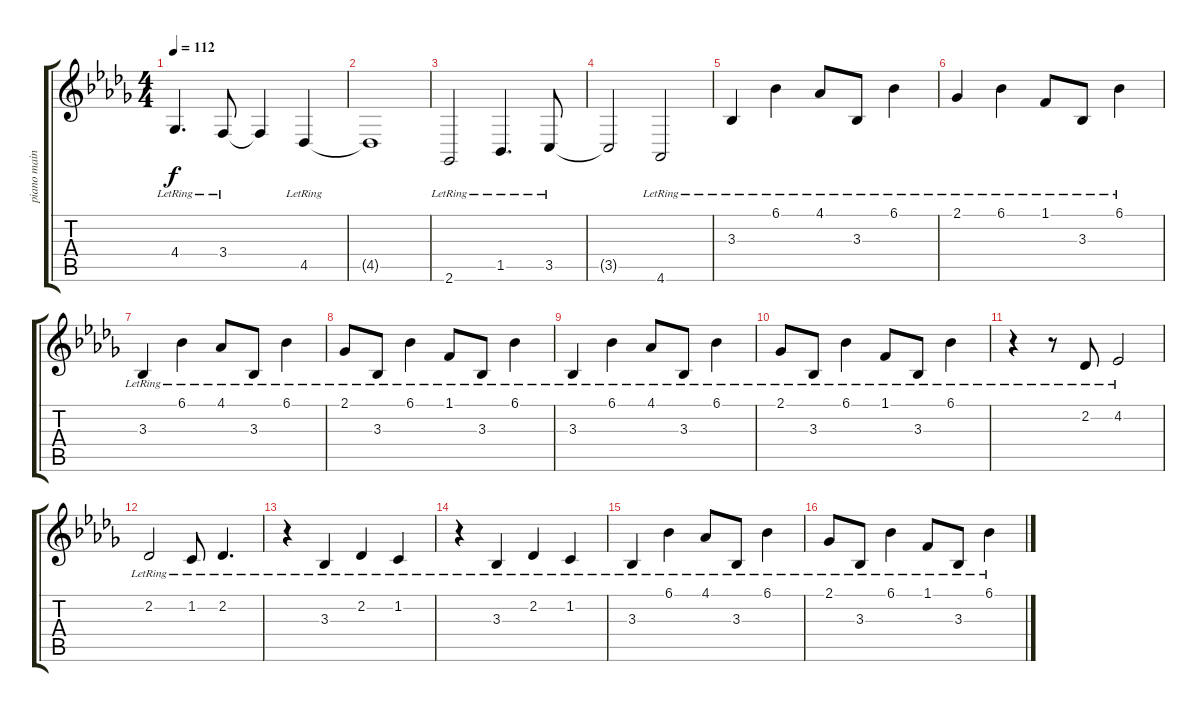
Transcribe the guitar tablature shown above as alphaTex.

\track ("piano main droite" "piano main") {instrument acousticgrandpiano bank 1}
\staff {score tabs}
\tuning (E4 B3 G3 D3 A2 E2) {hide}
\ts (4 4)
\tempo 112
\clef g2
\ks bbminor
4.4{lr}.4{d dy f} 3.4{lr}.8 3.4{t}.4 4.5{lr}.4 |
4.5{t}.1 |
2.6{lr}.2 1.5{lr}.4{d} 3.5{lr}.8 |
3.5{t}.2 4.6{lr}.2 |
3.3{lr}.4 6.1{lr}.4 4.1{lr}.8 3.3{lr}.8 6.1{lr}.4 |
2.1{lr}.4 6.1{lr}.4 1.1{lr}.8 3.3{lr}.8 6.1{lr}.4 |
3.3{lr}.4 6.1{lr}.4 4.1{lr}.8 3.3{lr}.8 6.1{lr}.4 |
2.1{lr}.8 3.3{lr}.8 6.1{lr}.4 1.1{lr}.8 3.3{lr}.8 6.1{lr}.4 |
3.3{lr}.4 6.1{lr}.4 4.1{lr}.8 3.3{lr}.8 6.1{lr}.4 |
2.1{lr}.8 3.3{lr}.8 6.1{lr}.4 1.1{lr}.8 3.3{lr}.8 6.1{lr}.4 |
r.4 r.8 2.2{lr}.8 4.2{lr}.2 |
2.2{lr}.2 1.2{lr}.8 2.2{lr}.4{d} |
r.4 3.3{lr}.4 2.2{lr}.4 1.2{lr}.4 |
r.4 3.3{lr}.4 2.2{lr}.4 1.2{lr}.4 |
3.3{lr}.4 6.1{lr}.4 4.1{lr}.8 3.3{lr}.8 6.1{lr}.4 |
2.1{lr}.8 3.3{lr}.8 6.1{lr}.4 1.1{lr}.8 3.3{lr}.8 6.1{lr}.4
